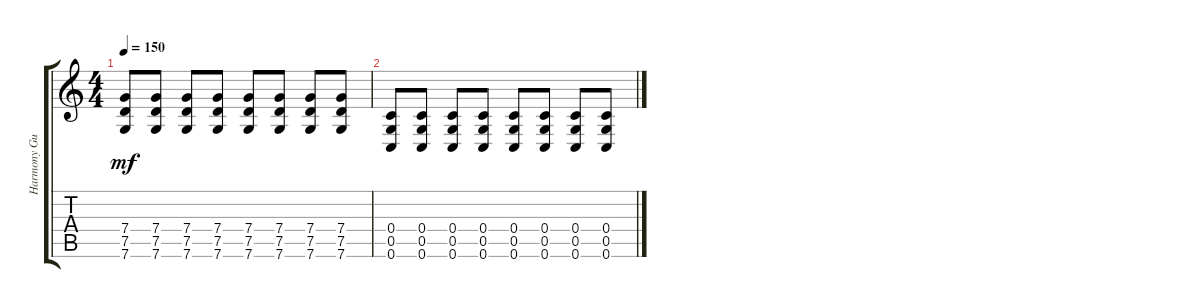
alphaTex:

\track ("Harmony Guitar" "Harmony Gu") {instrument distortionguitar}
\staff {score tabs}
\tuning (D4 A3 F3 C3 G2 C2) {hide}
\ts (4 4)
\tempo 150
\clef g2
\ks c
(7.4 7.5 7.6).8{dy mf} (7.4 7.5 7.6).8 (7.4 7.5 7.6).8 (7.4 7.5 7.6).8 (7.4 7.5 7.6).8 (7.4 7.5 7.6).8 (7.4 7.5 7.6).8 (7.4 7.5 7.6).8 |
(0.4 0.5 0.6).8 (0.4 0.5 0.6).8 (0.4 0.5 0.6).8 (0.4 0.5 0.6).8 (0.4 0.5 0.6).8 (0.4 0.5 0.6).8 (0.4 0.5 0.6).8 (0.4 0.5 0.6).8
